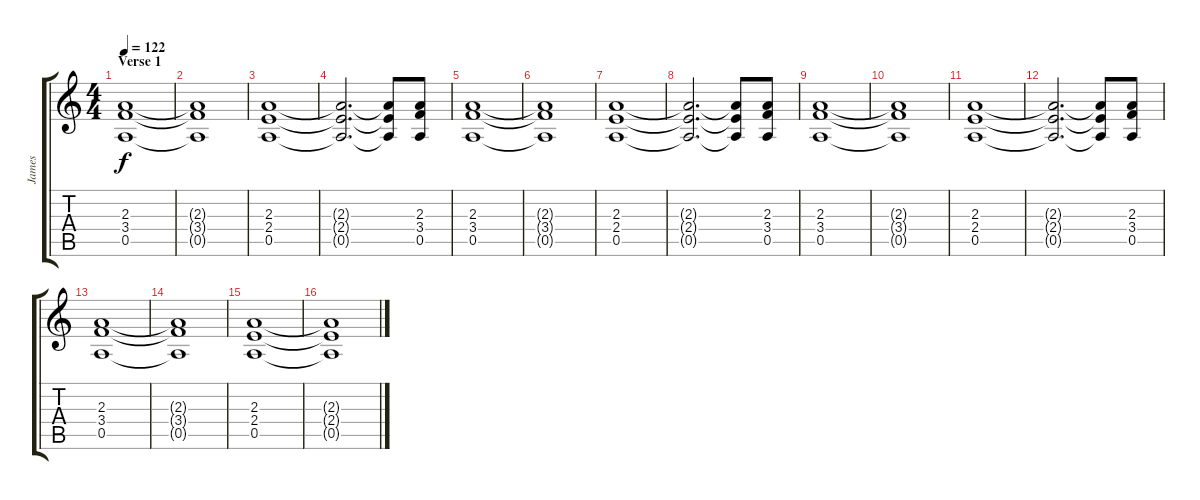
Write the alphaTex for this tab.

\track ("James" "James") {instrument distortionguitar}
\staff {score tabs}
\tuning (E4 B3 G3 D3 A2 E2) {hide}
\ts (4 4)
\section ("" "Verse 1")
\tempo 122
\clef g2
\ks c
(2.3 3.4 0.5).1{dy f} |
(2.3{t} 3.4{t} 0.5{t}).1 |
(2.3 2.4 0.5).1 |
(2.3{t} 2.4{t} 0.5{t}).2{d} (2.3{t} 2.4{t} 0.5{t}).8 (2.3 3.4 0.5).8 |
(2.3 3.4 0.5).1 |
(2.3{t} 3.4{t} 0.5{t}).1 |
(2.3 2.4 0.5).1 |
(2.3{t} 2.4{t} 0.5{t}).2{d} (2.3{t} 2.4{t} 0.5{t}).8 (2.3 3.4 0.5).8 |
(2.3 3.4 0.5).1 |
(2.3{t} 3.4{t} 0.5{t}).1 |
(2.3 2.4 0.5).1 |
(2.3{t} 2.4{t} 0.5{t}).2{d} (2.3{t} 2.4{t} 0.5{t}).8 (2.3 3.4 0.5).8 |
(2.3 3.4 0.5).1 |
(2.3{t} 3.4{t} 0.5{t}).1 |
(2.3 2.4 0.5).1 |
(2.3{t} 2.4{t} 0.5{t}).1
